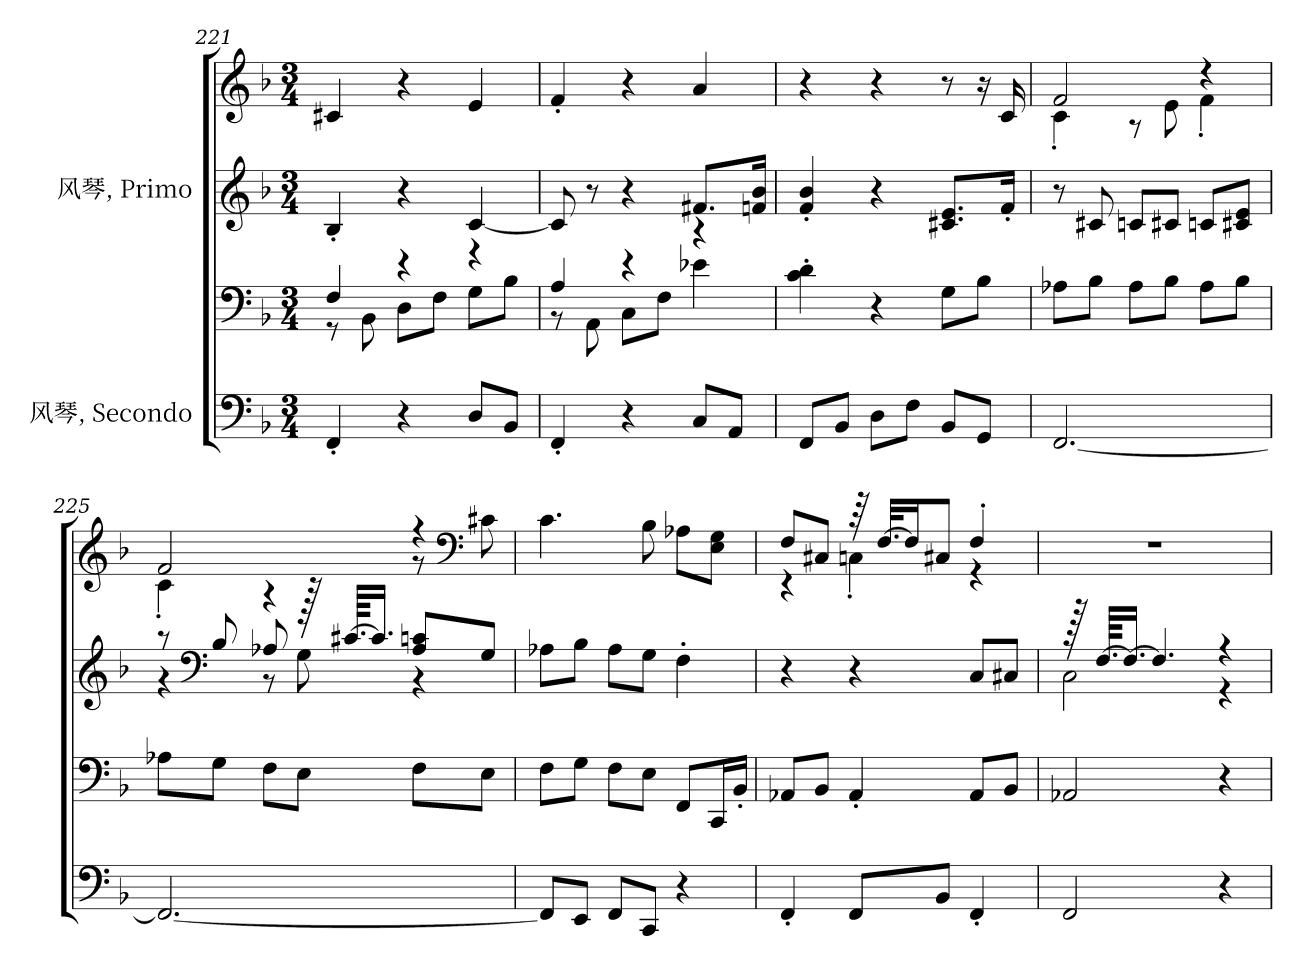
**kern	**kern	**kern	**kern
*part2	*part2	*part1	*part1
*staff4	*staff3	*staff2	*staff1
*I"风琴, Secondo	*	*I"风琴, Primo	*
*clefF4	*clefF4	*clefG2	*clefG2
*k[b-]	*k[b-]	*k[b-]	*k[b-]
*M3/4	*M3/4	*M3/4	*M3/4
=221	=221	=221	=221
*	*^	*	*
4FF'/	4F/	8r	4B-'/	4c#X/
.	.	8BB-\	.	.
4r	4r	8D\L	4r	4r
.	.	8F\J	.	.
8D/L	4r	8G\L	[4c/	4e/
8BB-/J	.	8B-\J	.	.
=222	=222	=222	=222	=222
4FF'/	4A/	8r	8c/]	4f'/
.	.	8AA\	8r	.
4r	4r	8C\L	4r	4r
.	.	8F\J	.	.
8C/L	4r	4e-X\	8.f#X/L	4a/
8AA/J	.	.	.	.
.	.	.	16fn/ 16b-/Jk	.
*	*v	*v	*	*
=223	=223	=223	=223
8FF/L	4c\' 4d\'	4f/' 4b-/'	4r
8BB-/J	.	.	.
8D\L	4r	4r	4r
8F\J	.	.	.
8BB-/L	8G\L	8.c#X/ 8.e/L	8r
8GG/J	8B-\J	.	16r
.	.	16f'/Jk	16c/
!!LO:PB:g=z
=224	=224	=224	=224
*	*	*	*^
[2.FF/	8A-X\L	8r	2f/	4c'\
.	8B-\J	8c#X/	.	.
.	8A-\L	8cn/L	.	8r
.	8B-\J	8c#X/J	.	8e\
.	8A-\L	8cn/L	4r	4f'\
.	8B-\J	8c#X/ 8e/J	.	.
=225	=225	=225	=225	=225
*	*	*^	*	*
2.FF/_	8A-X\L	8r	4r	2f/	4c'\
*	*	*clefF4	*	*	*
.	8G\J	8B-/	.	.	.
.	8F\L	8A-X/	8r	.	4r
.	8E\J	128r	8G\	.	.
.	.	[64.c#X/KKLL	.	.	.
.	.	16.c#/JJ]	.	.	.
.	8F\L	8A-/ 8cn/L	4r	4r	8r
*	*	*	*	*clefF4	*
.	8E\J	8G/J	.	.	8c#X\
*	*	*v	*v	*	*
*	*	*	*v	*v
=226	=226	=226	=226
8FF/L]	8F\L	8A-X\L	4.c\
8EE/J	8G\J	8B-\J	.
8FF/L	8F\L	8A-\L	.
8CC/J	8E\J	8G\J	8B-\
4r	8FF/L	4F'\	8A-X\L
.	16CC/L	.	8E\ 8G\J
.	16BB-'/JJ	.	.
!!LO:LB:g=z
=227	=227	=227	=227
*	*	*	*^
4FF'/	8AA-X/L	4r	8F/L	4r
.	8BB-/J	.	8C#X/J	.
8FF/L	4AA-'/	4r	64r	4Cn'\
.	.	.	[32.F/KLL	.
.	.	.	16F/J]	.
8BB-/J	.	.	8C#X/J	.
4FF'/	8AA-/L	8C/L	4F'/	4r
.	8BB-/J	8C#X/J	.	.
*	*	*	*v	*v
=228	=228	=228	=228
*	*	*^	*
2FF/	2AA-X/	128r	2C\	2.r
.	.	[64.F/KKLL	.	.
.	.	16.F/JJ_	.	.
.	.	4.F/]	.	.
4r	4r	4r	4r	.
*	*	*v	*v	*
=	=	=	=
*-	*-	*-	*-
